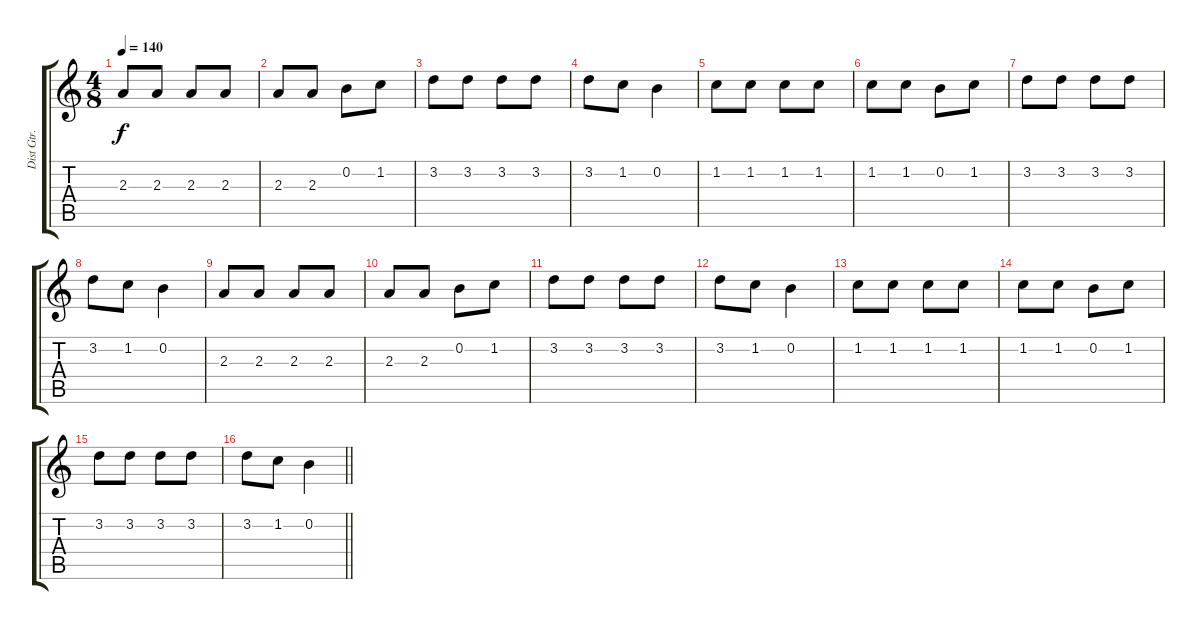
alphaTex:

\track ("Dist Gtr." "Dist Gtr.") {instrument distortionguitar}
\staff {score tabs}
\tuning (E4 B3 G3 D3 A2 E2) {hide}
\ts (4 8)
\tempo 140
\clef g2
\ks c
2.3.8{dy f} 2.3.8 2.3.8 2.3.8 |
2.3.8 2.3.8 0.2.8 1.2.8 |
3.2.8 3.2.8 3.2.8 3.2.8 |
3.2.8 1.2.8 0.2.4 |
1.2.8 1.2.8 1.2.8 1.2.8 |
1.2.8 1.2.8 0.2.8 1.2.8 |
3.2.8 3.2.8 3.2.8 3.2.8 |
3.2.8 1.2.8 0.2.4 |
2.3.8 2.3.8 2.3.8 2.3.8 |
2.3.8 2.3.8 0.2.8 1.2.8 |
3.2.8 3.2.8 3.2.8 3.2.8 |
3.2.8 1.2.8 0.2.4 |
1.2.8 1.2.8 1.2.8 1.2.8 |
1.2.8 1.2.8 0.2.8 1.2.8 |
3.2.8 3.2.8 3.2.8 3.2.8 |
\barLineRight lightlight
3.2.8 1.2.8 0.2.4
